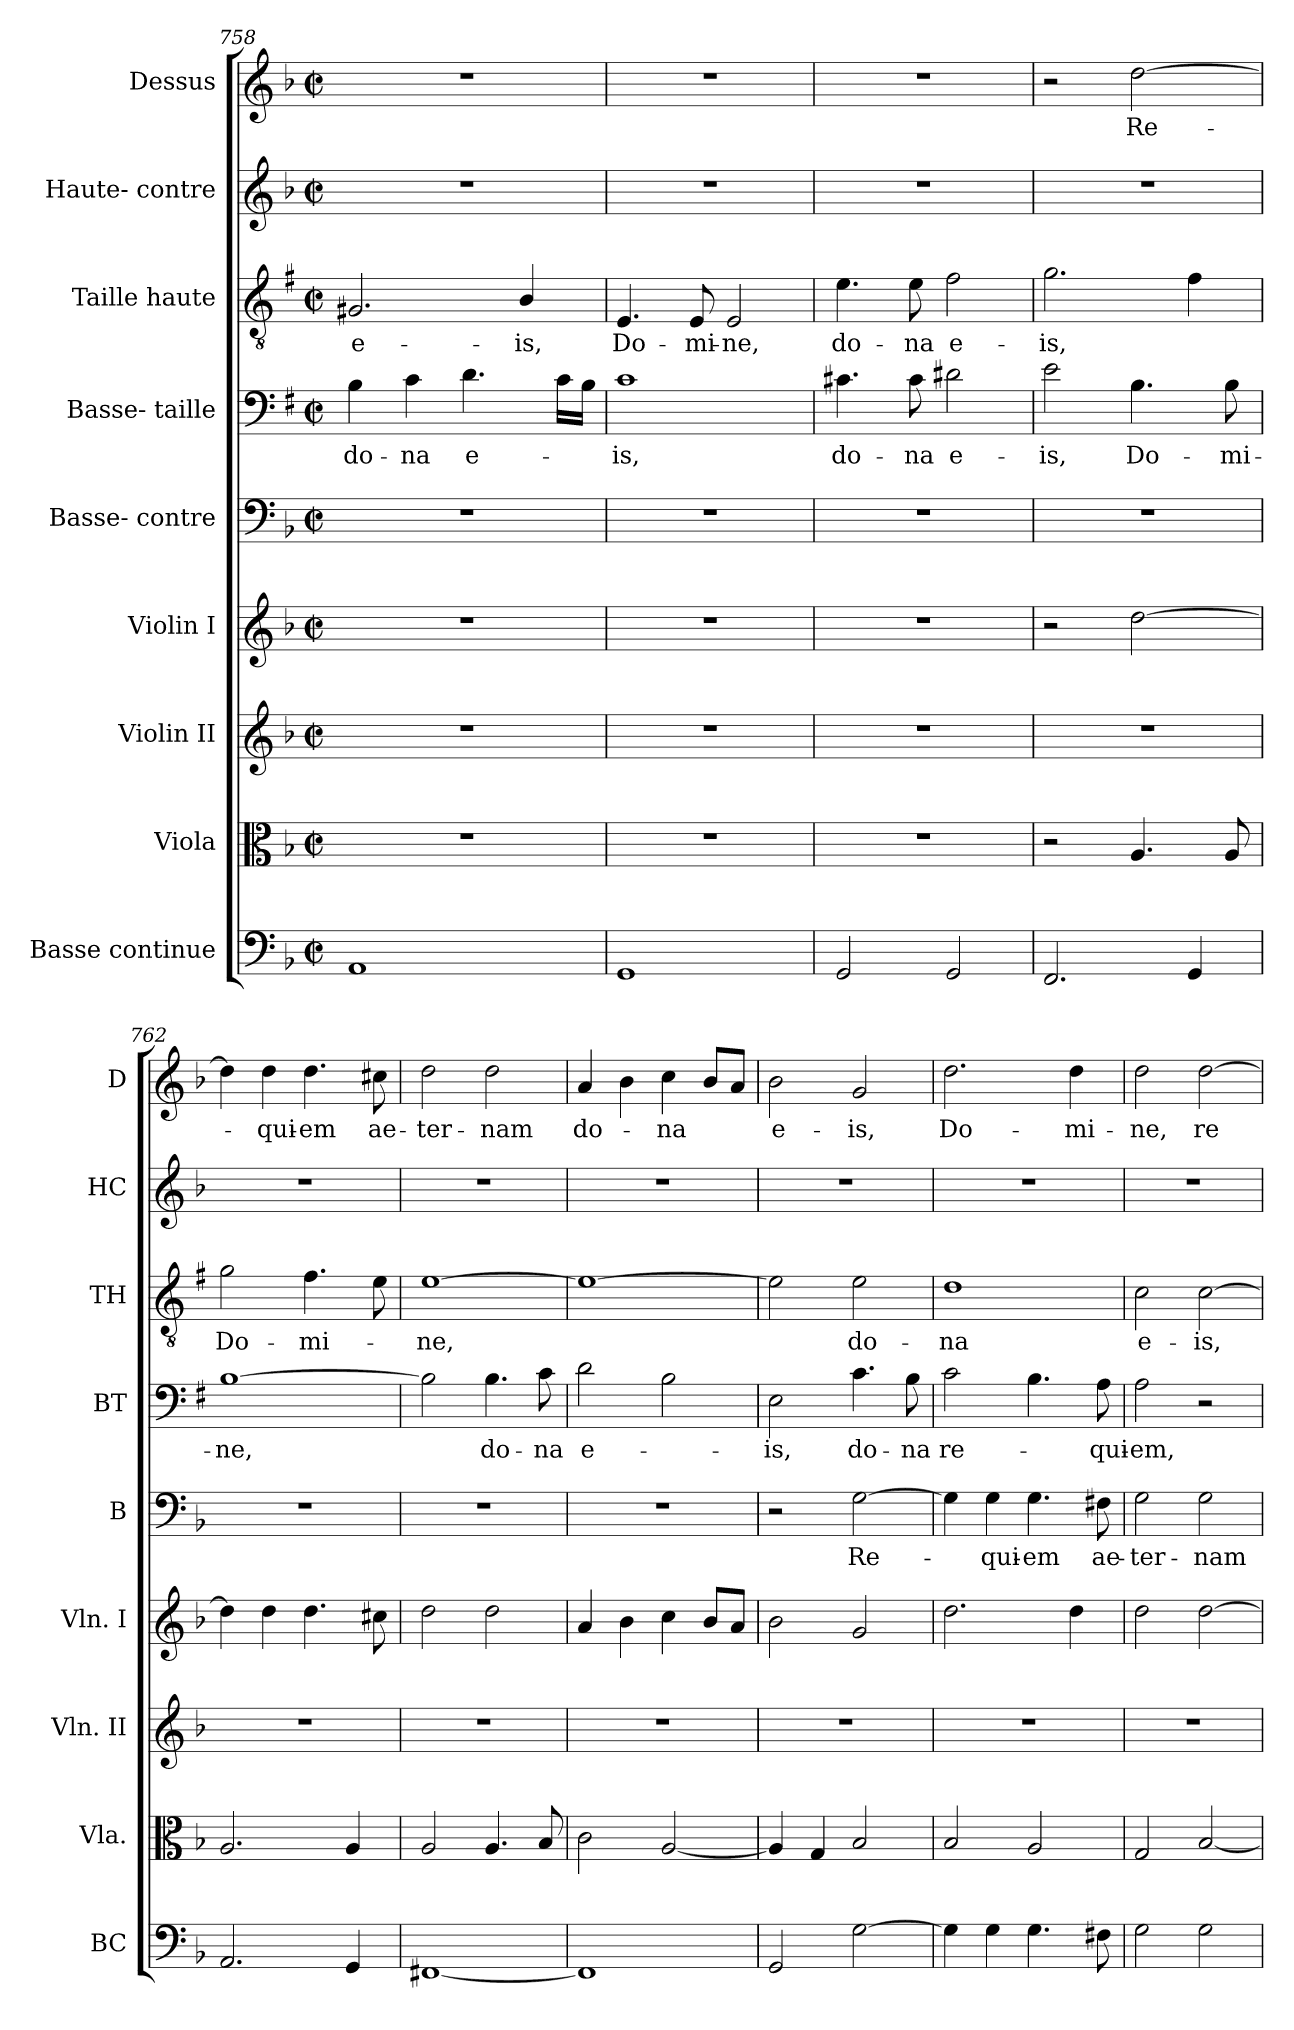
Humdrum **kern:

**kern	**kern	**kern	**kern	**kern	**text	**kern	**text	**kern	**text	**kern	**kern	**text
*part9	*part8	*part7	*part6	*part5	*part5	*part4	*part4	*part3	*part3	*part2	*part1	*part1
*staff9	*staff8	*staff7	*staff6	*staff5	*staff5	*staff4	*staff4	*staff3	*staff3	*staff2	*staff1	*staff1
*I"Basse  continue	*I"Viola	*I"Violin II	*I"Violin I	*I"Basse- contre	*	*I"Basse- taille	*	*I"Taille haute	*	*I"Haute- contre	*I"Dessus	*
*I'BC	*I'Vla.	*I'Vln. II	*I'Vln. I	*I'B	*	*I'BT	*	*I'TH	*	*I'HC	*I'D	*
*clefF4	*clefC3	*clefG2	*clefG2	*clefF4	*	*clefF4	*	*clefGv2	*	*clefG2	*clefG2	*
*	*	*	*	*	*	*ITrd1c2	*	*ITrd1c2	*	*	*	*
*k[b-]	*k[b-]	*k[b-]	*k[b-]	*k[b-]	*	*k[b-]	*	*k[b-]	*	*k[b-]	*k[b-]	*
*F:	*F:	*F:	*F:	*F:	*	*F:	*	*F:	*	*F:	*F:	*
*M2/2	*M2/2	*M2/2	*M2/2	*M2/2	*	*M2/2	*	*M2/2	*	*M2/2	*M2/2	*
*met(c|)	*met(c|)	*met(c|)	*met(c|)	*met(c|)	*	*met(c|)	*	*met(c|)	*	*met(c|)	*met(c|)	*
=758	=758	=758	=758	=758	=758	=758	=758	=758	=758	=758	=758	=758
!	!	!	!	!	!	!	!LO:LY:b	!	!LO:LY:b	!	!	!
1AA	1r	1r	1r	1r	.	4A\	do-	2.F#X/	e-	1r	1r	.
!	!	!	!	!	!	!	!LO:LY:b	!	!	!	!	!
.	.	.	.	.	.	4B-\	-na	.	.	.	.	.
!	!	!	!	!	!	!	!LO:LY:b	!	!	!	!	!
.	.	.	.	.	.	4.c\	e-	.	.	.	.	.
!	!	!	!	!	!	!	!	!	!LO:LY:b	!	!	!
.	.	.	.	.	.	.	.	4A/	-is,	.	.	.
.	.	.	.	.	.	16B-\LL	.	.	.	.	.	.
.	.	.	.	.	.	16A\JJ	.	.	.	.	.	.
=759	=759	=759	=759	=759	=759	=759	=759	=759	=759	=759	=759	=759
!	!	!	!	!	!	!	!LO:LY:b	!	!LO:LY:b	!	!	!
1GG	1r	1r	1r	1r	.	1B-	-is,	4.D/	Do-	1r	1r	.
!	!	!	!	!	!	!	!	!	!LO:LY:b	!	!	!
.	.	.	.	.	.	.	.	8D/	-mi-	.	.	.
!	!	!	!	!	!	!	!	!	!LO:LY:b	!	!	!
.	.	.	.	.	.	.	.	2D/	-ne,	.	.	.
=760	=760	=760	=760	=760	=760	=760	=760	=760	=760	=760	=760	=760
!	!	!	!	!	!	!	!LO:LY:b	!	!LO:LY:b	!	!	!
2GG/	1r	1r	1r	1r	.	4.Bn\	do-	4.d\	do-	1r	1r	.
!	!	!	!	!	!	!	!LO:LY:b	!	!LO:LY:b	!	!	!
.	.	.	.	.	.	8B\	-na	8d\	-na	.	.	.
!	!	!	!	!	!	!	!LO:LY:b	!	!LO:LY:b	!	!	!
2GG/	.	.	.	.	.	2c#X\	e-	2e\	e-	.	.	.
=761	=761	=761	=761	=761	=761	=761	=761	=761	=761	=761	=761	=761
!	!	!	!	!	!	!	!LO:LY:b	!	!LO:LY:b	!	!	!
2.FF/	2r	1r	2r	1r	.	2d\	-is,	2.f\	-is,	1r	2r	.
!	!	!	!	!	!	!	!LO:LY:b	!	!	!	!	!LO:LY:b
.	4.A/	.	[2dd\	.	.	4.A\	Do-	.	.	.	[2dd\	Re-
4GG/	.	.	.	.	.	.	.	4e\	.	.	.	.
!	!	!	!	!	!	!	!LO:LY:b	!	!	!	!	!
.	8A/	.	.	.	.	8A\	-mi-	.	.	.	.	.
=762	=762	=762	=762	=762	=762	=762	=762	=762	=762	=762	=762	=762
!	!	!	!	!	!	!	!LO:LY:b	!	!LO:LY:b	!	!	!
2.AA/	2.A/	1r	4dd\]	1r	.	[1A	-ne,	2f\	Do-	1r	4dd\]	.
!	!	!	!	!	!	!	!	!	!	!	!	!LO:LY:b
.	.	.	4dd\	.	.	.	.	.	.	.	4dd\	-qui-
!	!	!	!	!	!	!	!	!	!LO:LY:b	!	!	!LO:LY:b
.	.	.	4.dd\	.	.	.	.	4.e>\	-mi-	.	4.dd\	-em
4GG/	4A/	.	.	.	.	.	.	.	.	.	.	.
!	!	!	!	!	!	!	!	!	!	!	!	!LO:LY:b
.	.	.	8cc#X\	.	.	.	.	8d\	.	.	8cc#X\	ae-
!!LO:PB:g=z
=763	=763	=763	=763	=763	=763	=763	=763	=763	=763	=763	=763	=763
!	!	!	!	!	!	!	!	!	!LO:LY:b	!	!	!LO:LY:b
[1FF#X	2A/	1r	2dd\	1r	.	2A\]	.	[1d	-ne,	1r	2dd\	-ter-
!	!	!	!	!	!	!	!LO:LY:b	!	!	!	!	!LO:LY:b
.	4.A/	.	2dd\	.	.	4.A\	do-	.	.	.	2dd\	-nam
!	!	!	!	!	!	!	!LO:LY:b	!	!	!	!	!
.	8B-/	.	.	.	.	8B-\	-na	.	.	.	.	.
=764	=764	=764	=764	=764	=764	=764	=764	=764	=764	=764	=764	=764
!	!	!	!	!	!	!	!LO:LY:b	!	!	!	!	!LO:LY:b
1FF#]	2c\	1r	4a/	1r	.	2c\	e-	1d_	.	1r	4a/	do-
.	.	.	4b-\	.	.	.	.	.	.	.	4b-\	.
!	!	!	!	!	!	!	!	!	!	!	!	!LO:LY:b
.	[2A/	.	4cc\	.	.	2A\	.	.	.	.	4cc\	-na
.	.	.	8b-/L	.	.	.	.	.	.	.	8b-/L	.
.	.	.	8a/J	.	.	.	.	.	.	.	8a/J	.
=765	=765	=765	=765	=765	=765	=765	=765	=765	=765	=765	=765	=765
!	!	!	!	!	!	!	!LO:LY:b	!	!	!	!	!LO:LY:b
2GG/	4A/]	1r	2b-\	2r	.	2D\	-is,	2d\]	.	1r	2b-\	e-
.	4G/	.	.	.	.	.	.	.	.	.	.	.
!	!	!	!	!	!LO:LY:b	!	!LO:LY:b	!	!LO:LY:b	!	!	!LO:LY:b
[2G\	2B-/	.	2g/	[2G\	Re-	4.B-\	do-	2d\	do-	.	2g/	-is,
!	!	!	!	!	!	!	!LO:LY:b	!	!	!	!	!
.	.	.	.	.	.	8A\	-na	.	.	.	.	.
=766	=766	=766	=766	=766	=766	=766	=766	=766	=766	=766	=766	=766
!	!	!	!	!	!	!	!LO:LY:b	!	!LO:LY:b	!	!	!LO:LY:b
4G\]	2B-/	1r	2.dd\	4G\]	.	2B-\	re-	1c	-na	1r	2.dd\	Do-
!	!	!	!	!	!LO:LY:b	!	!	!	!	!	!	!
4G\	.	.	.	4G\	-qui-	.	.	.	.	.	.	.
!	!	!	!	!	!LO:LY:b	!	!	!	!	!	!	!
4.G\	2A>/	.	.	4.G\	-em	4.A>\	.	.	.	.	.	.
!	!	!	!	!	!	!	!	!	!	!	!	!LO:LY:b
.	.	.	4dd\	.	.	.	.	.	.	.	4dd\	-mi-
!	!	!	!	!	!LO:LY:b	!	!LO:LY:b	!	!	!	!	!
8F#X\	.	.	.	8F#X\	ae-	8G\	-qui-	.	.	.	.	.
=767	=767	=767	=767	=767	=767	=767	=767	=767	=767	=767	=767	=767
!	!	!	!	!	!LO:LY:b	!	!LO:LY:b	!	!LO:LY:b	!	!	!LO:LY:b
2G\	2G/	1r	2dd\	2G\	-ter-	2G\	-em,	2B-\	e-	1r	2dd\	-ne,
!	!	!	!	!	!LO:LY:b	!	!	!	!LO:LY:b	!	!	!LO:LY:b
2G\	[2B-/	.	[2dd\	2G\	-nam	2r	.	[2B-\	-is,	.	[2dd\	re-
=	=	=	=	=	=	=	=	=	=	=	=	=
*-	*-	*-	*-	*-	*-	*-	*-	*-	*-	*-	*-	*-
